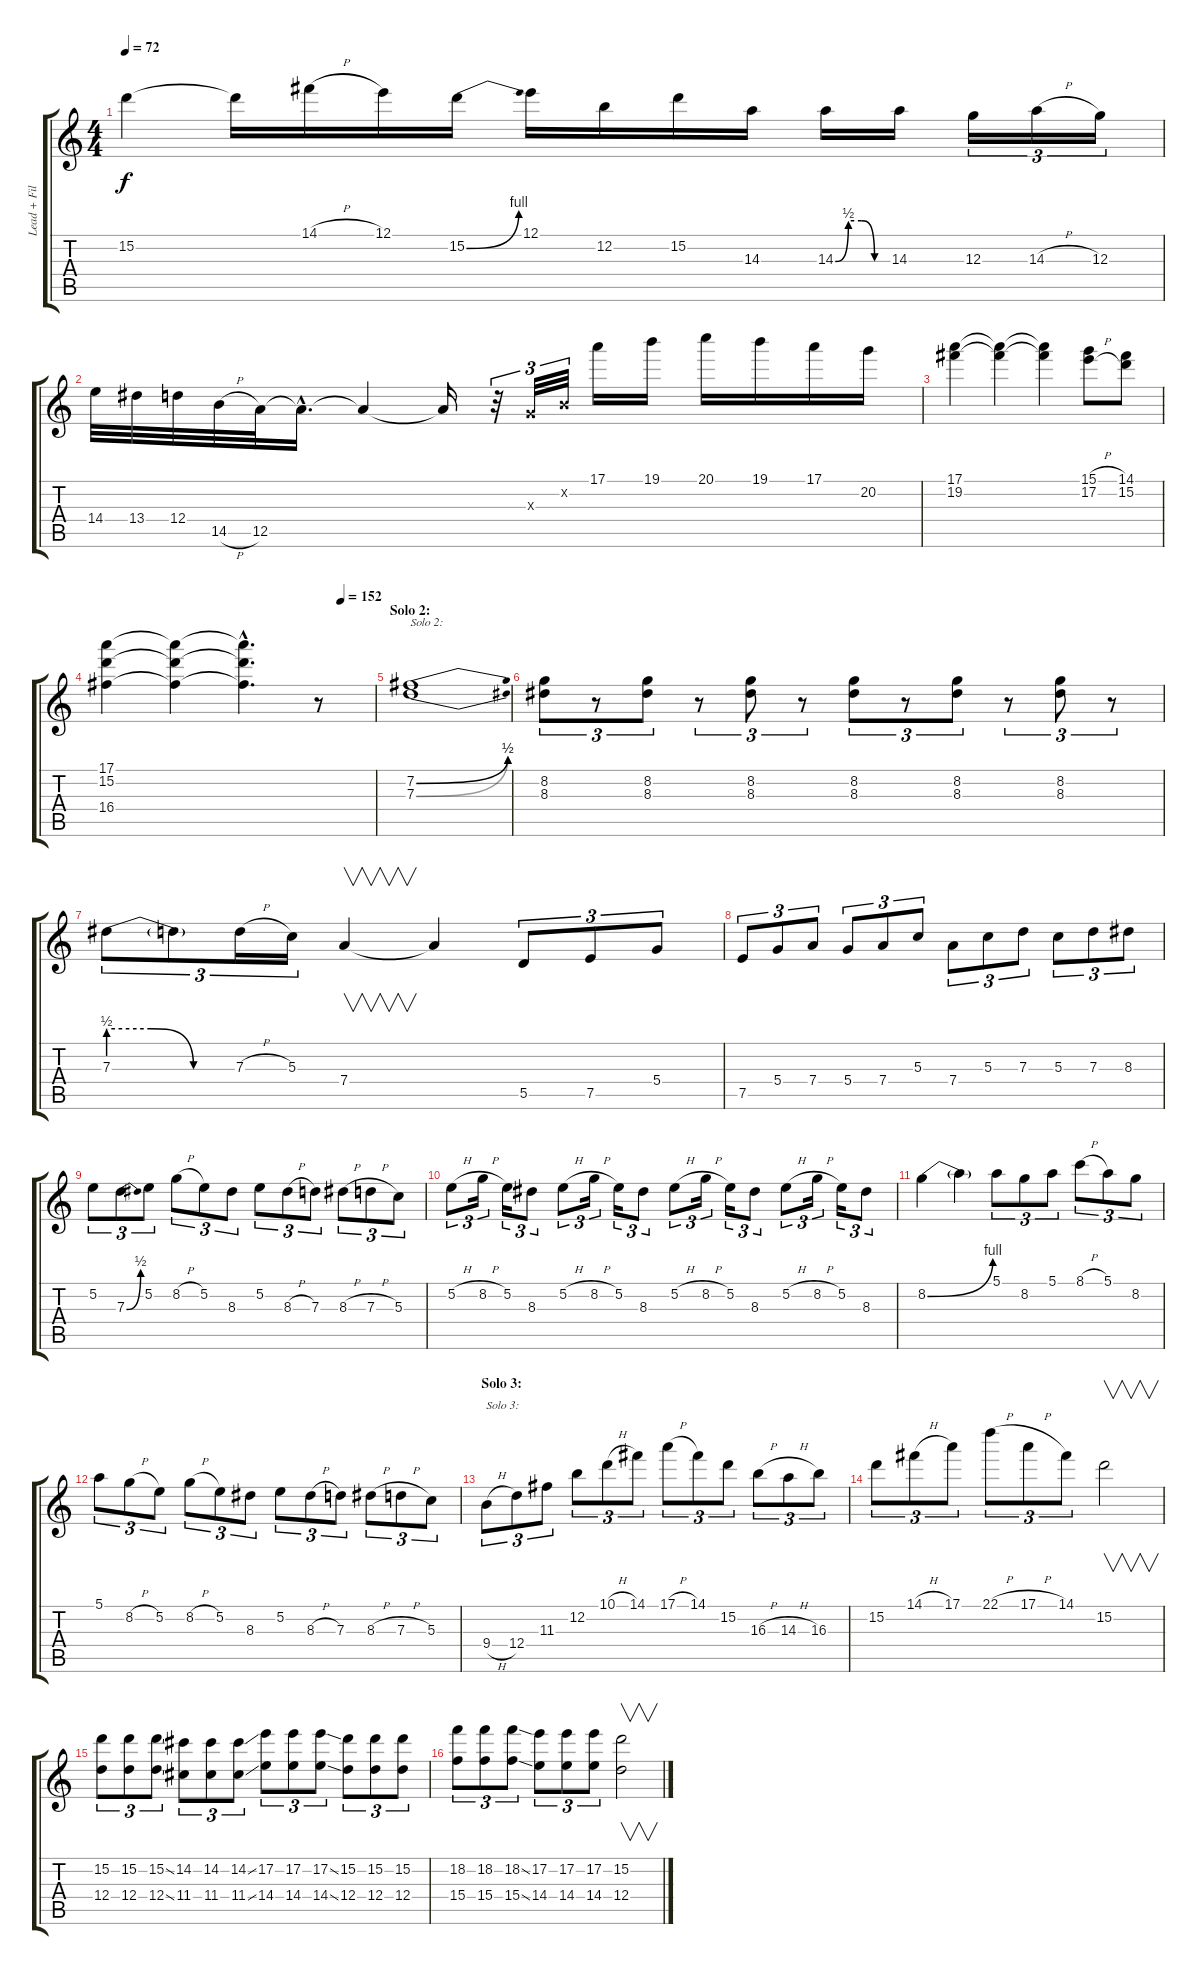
\track ("Lead + Fills" "Lead + Fil") {instrument distortionguitar}
\staff {score tabs}
\tuning (E4 B3 G3 D3 A2 E2) {hide}
\ts (4 4)
\tempo 72
\clef g2
\ks c
15.2{t}.4{dy f} 15.2{t}.16 14.1{h}.16 12.1.16 15.2{be (bend 0 0 60 4)}.16 12.1.16 12.2.16 15.2.16 14.3.16 14.3{be (custom 0 0 15 2 30 2 45 0 60 0)}.16 14.3.16 12.3.16{tu (3 2)} 14.3{h}.16{tu (3 2)} 12.3.16{tu (3 2)} |
14.4.32 13.4.32 12.4.32 14.5{h}.32 12.5.32 12.5{hac t}.16{d} 12.5{t}.4 12.5{t}.16 r.32{tu (3 2)} 0.3{x}.32{tu (3 2)} 0.2{x}.32{tu (3 2)} 17.1.16 19.1.16 20.1.16 19.1.16 17.1.16 20.2.16 |
(17.1 19.2).4 (17.1{t} 19.2{t}).4 (17.1{t} 19.2{t}).4 (15.1{h} 17.2{h}).8 (14.1 15.2).8 |
\tempo (152 0.875)
(17.1 15.2 16.4).4 (17.1{t} 15.2{t} 16.4{t}).4 (17.1{hac t} 15.2{hac t} 16.4{hac t}).4{d} r.8 |
\section ("" "Solo 2:")
(7.2{be (bend 0 0 60 2)} 7.3{be (bend 0 0 60 2)}).1{txt "Solo 2:"} |
(8.2 8.3).8{tu (3 2)} r.8{tu (3 2)} (8.2 8.3).8{tu (3 2)} r.8{tu (3 2)} (8.2 8.3).8{tu (3 2)} r.8{tu (3 2)} (8.2 8.3).8{tu (3 2)} r.8{tu (3 2)} (8.2 8.3).8{tu (3 2)} r.8{tu (3 2)} (8.2 8.3).8{tu (3 2)} r.8{tu (3 2)} |
7.3{be (custom 0 2 20 2 40 0 60 0)}.8{tu (3 2)} 7.3{t}.8{tu (3 2)} 7.3{h}.16{tu (3 2)} 5.3.16{tu (3 2)} 7.4.4{v} 7.4{t}.4 5.5.8{tu (3 2)} 7.5.8{tu (3 2)} 5.4.8{tu (3 2)} |
7.5.8{tu (3 2)} 5.4.8{tu (3 2)} 7.4.8{tu (3 2)} 5.4.8{tu (3 2)} 7.4.8{tu (3 2)} 5.3.8{tu (3 2)} 7.4.8{tu (3 2)} 5.3.8{tu (3 2)} 7.3.8{tu (3 2)} 5.3.8{tu (3 2)} 7.3.8{tu (3 2)} 8.3.8{tu (3 2)} |
5.2.8{tu (3 2)} 7.3{be (bend 0 0 60 2)}.8{tu (3 2)} 5.2.8{tu (3 2)} 8.2{h}.8{tu (3 2)} 5.2.8{tu (3 2)} 8.3.8{tu (3 2)} 5.2.8{tu (3 2)} 8.3{h}.8{tu (3 2)} 7.3.8{tu (3 2)} 8.3{h}.8{tu (3 2)} 7.3{h}.8{tu (3 2)} 5.3.8{tu (3 2)} |
5.2{h}.8{tu (3 2)} 8.2{h}.16{tu (3 2)} 5.2.16{tu (3 2)} 8.3.8{tu (3 2)} 5.2{h}.8{tu (3 2)} 8.2{h}.16{tu (3 2)} 5.2.16{tu (3 2)} 8.3.8{tu (3 2)} 5.2{h}.8{tu (3 2)} 8.2{h}.16{tu (3 2)} 5.2.16{tu (3 2)} 8.3.8{tu (3 2)} 5.2{h}.8{tu (3 2)} 8.2{h}.16{tu (3 2)} 5.2.16{tu (3 2)} 8.3.8{tu (3 2)} |
8.2{be (bend 0 0 60 4)}.4 8.2{t}.4 5.1.8{tu (3 2)} 8.2.8{tu (3 2)} 5.1.8{tu (3 2)} 8.1{h}.8{tu (3 2)} 5.1.8{tu (3 2)} 8.2.8{tu (3 2)} |
5.1.8{tu (3 2)} 8.2{h}.8{tu (3 2)} 5.2.8{tu (3 2)} 8.2{h}.8{tu (3 2)} 5.2.8{tu (3 2)} 8.3.8{tu (3 2)} 5.2.8{tu (3 2)} 8.3{h}.8{tu (3 2)} 7.3.8{tu (3 2)} 8.3{h}.8{tu (3 2)} 7.3{h}.8{tu (3 2)} 5.3.8{tu (3 2)} |
\section ("" "Solo 3:")
9.4{h}.8{tu (3 2) txt "Solo 3:"} 12.4.8{tu (3 2)} 11.3.8{tu (3 2)} 12.2.8{tu (3 2)} 10.1{h}.8{tu (3 2)} 14.1.8{tu (3 2)} 17.1{h}.8{tu (3 2)} 14.1.8{tu (3 2)} 15.2.8{tu (3 2)} 16.3{h}.8{tu (3 2)} 14.3{h}.8{tu (3 2)} 16.3.8{tu (3 2)} |
15.2.8{tu (3 2)} 14.1{h}.8{tu (3 2)} 17.1.8{tu (3 2)} 22.1{h}.8{tu (3 2)} 17.1{h}.8{tu (3 2)} 14.1.8{tu (3 2)} 15.2.2{v} |
(15.2 12.4).8{tu (3 2)} (15.2 12.4).8{tu (3 2)} (15.2{ss} 12.4{ss}).8{tu (3 2)} (14.2 11.4).8{tu (3 2)} (14.2 11.4).8{tu (3 2)} (14.2{ss} 11.4{ss}).8{tu (3 2)} (17.2 14.4).8{tu (3 2)} (17.2 14.4).8{tu (3 2)} (17.2{ss} 14.4{ss}).8{tu (3 2)} (15.2 12.4).8{tu (3 2)} (15.2 12.4).8{tu (3 2)} (15.2 12.4).8{tu (3 2)} |
(18.2 15.4).8{tu (3 2)} (18.2 15.4).8{tu (3 2)} (18.2{ss} 15.4{ss}).8{tu (3 2)} (17.2 14.4).8{tu (3 2)} (17.2 14.4).8{tu (3 2)} (17.2 14.4).8{tu (3 2)} (15.2 12.4).2{v}
